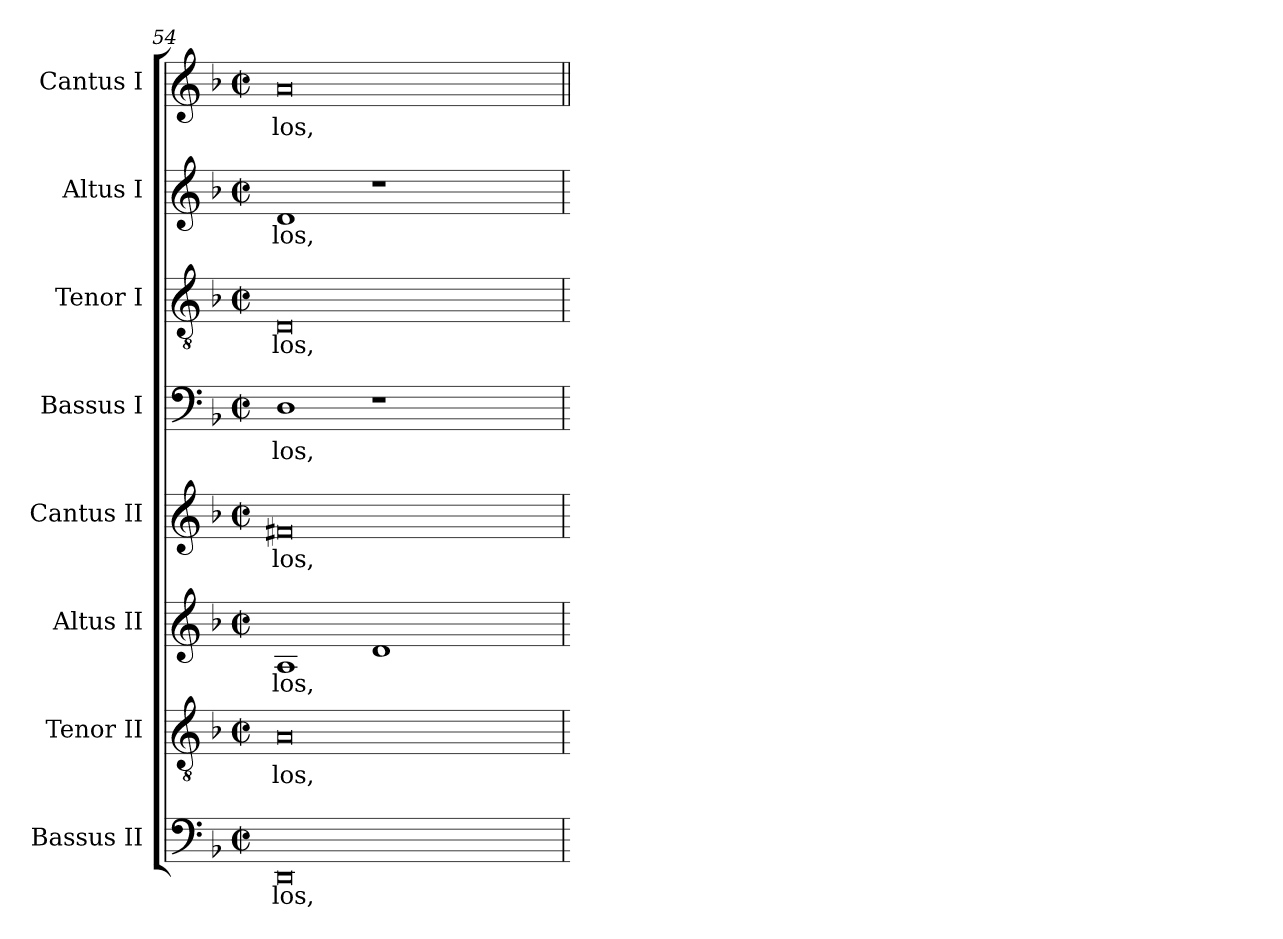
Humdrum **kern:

**kern	**text	**kern	**text	**kern	**text	**kern	**text	**kern	**text	**kern	**text	**kern	**text	**kern	**text
*part8	*part8	*part7	*part7	*part6	*part6	*part5	*part5	*part4	*part4	*part3	*part3	*part2	*part2	*part1	*part1
*staff8	*staff8	*staff7	*staff7	*staff6	*staff6	*staff5	*staff5	*staff4	*staff4	*staff3	*staff3	*staff2	*staff2	*staff1	*staff1
*I"Bassus II	*	*I"Tenor II	*	*I"Altus II	*	*I"Cantus II	*	*I"Bassus I	*	*I"Tenor I	*	*I"Altus I	*	*I"Cantus I	*
*clefF4	*	*clefGv2	*	*clefG2	*	*clefG2	*	*clefF4	*	*clefGv2	*	*clefG2	*	*clefG2	*
*k[b-]	*	*k[b-]	*	*k[b-]	*	*k[b-]	*	*k[b-]	*	*k[b-]	*	*k[b-]	*	*k[b-]	*
*F:	*	*F:	*	*F:	*	*F:	*	*F:	*	*F:	*	*F:	*	*F:	*
*M2/2	*	*M2/2	*	*M2/2	*	*M2/2	*	*M2/2	*	*M2/2	*	*M2/2	*	*M2/2	*
*met(c|)	*	*met(c|)	*	*met(c|)	*	*met(c|)	*	*met(c|)	*	*met(c|)	*	*met(c|)	*	*met(c|)	*
=54	=54	=54	=54	=54	=54	=54	=54	=54	=54	=54	=54	=54	=54	=54	=54
!	!LO:LY:b:cj	!	!LO:LY:b:cj	!	!LO:LY:b:cj	!	!LO:LY:b:cj	!	!LO:LY:b:cj	!	!LO:LY:b:cj	!	!LO:LY:b:cj	!	!LO:LY:b:cj
0DD	los,	0A	-los,	1A	-los,	0f#X	-los,	1D	los,	0D	-los,	1d	los,	0a	los,
!	!	!	!	!	!	!	!	!LO:N:vis=1	!	!	!	!LO:N:vis=1	!	!	!
.	.	.	.	1d	.	.	.	0r	.	.	.	0r	.	.	.
1ryy	.	1ryy	.	1ryy	.	1ryy	.	.	.	1ryy	.	.	.	1ryy	.
=	=||	=	=||	=	=||	=	=||	=	=||	=	=||	=	=||	=||	=||
*-	*-	*-	*-	*-	*-	*-	*-	*-	*-	*-	*-	*-	*-	*-	*-
